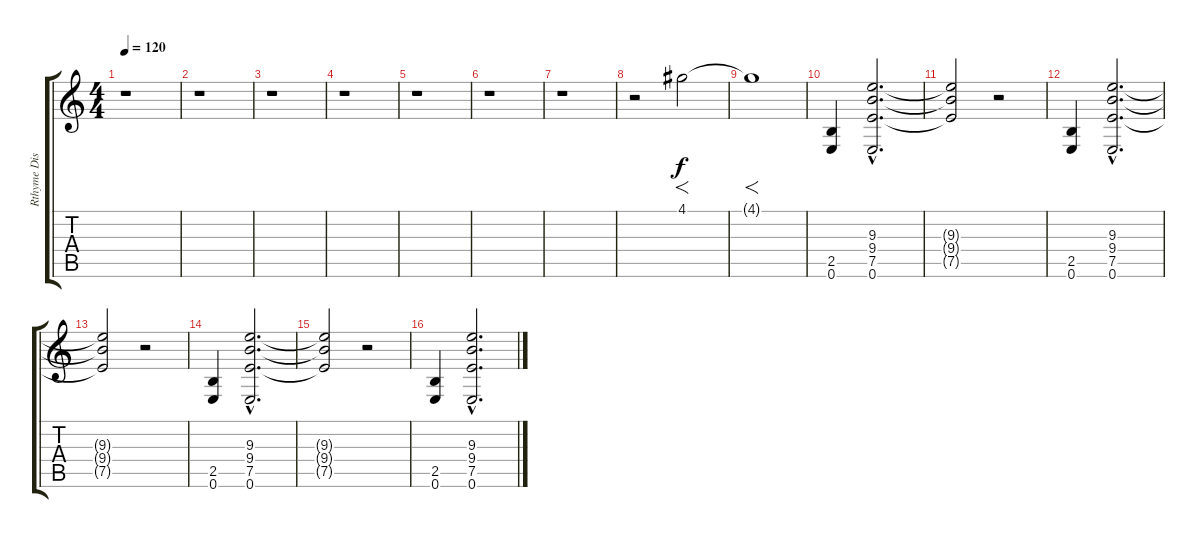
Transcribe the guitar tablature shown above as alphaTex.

\track ("Rthyme Dist. Guitar" "Rthyme Dis") {instrument distortionguitar}
\staff {score tabs}
\tuning (E4 B3 G3 D3 A2 E2) {hide}
\ts (4 4)
\tempo 120
\clef g2
\ks c
r.1{dy f instrument distortionguitar} |
r.1 |
r.1 |
r.1 |
r.1 |
r.1 |
r.1 |
r.2 4.1.2{f} |
4.1{t}.1{f} |
(2.5 0.6).4 (9.3{hac} 9.4{hac} 7.5{hac} 0.6{hac}).2{d} |
(9.3{t} 9.4{t} 7.5{t}).2 r.2 |
(2.5 0.6).4 (9.3{hac} 9.4{hac} 7.5{hac} 0.6{hac}).2{d} |
(9.3{t} 9.4{t} 7.5{t}).2 r.2 |
(2.5 0.6).4 (9.3{hac} 9.4{hac} 7.5{hac} 0.6{hac}).2{d} |
(9.3{t} 9.4{t} 7.5{t}).2 r.2 |
(2.5 0.6).4 (9.3{hac} 9.4{hac} 7.5{hac} 0.6{hac}).2{d volume 16}
